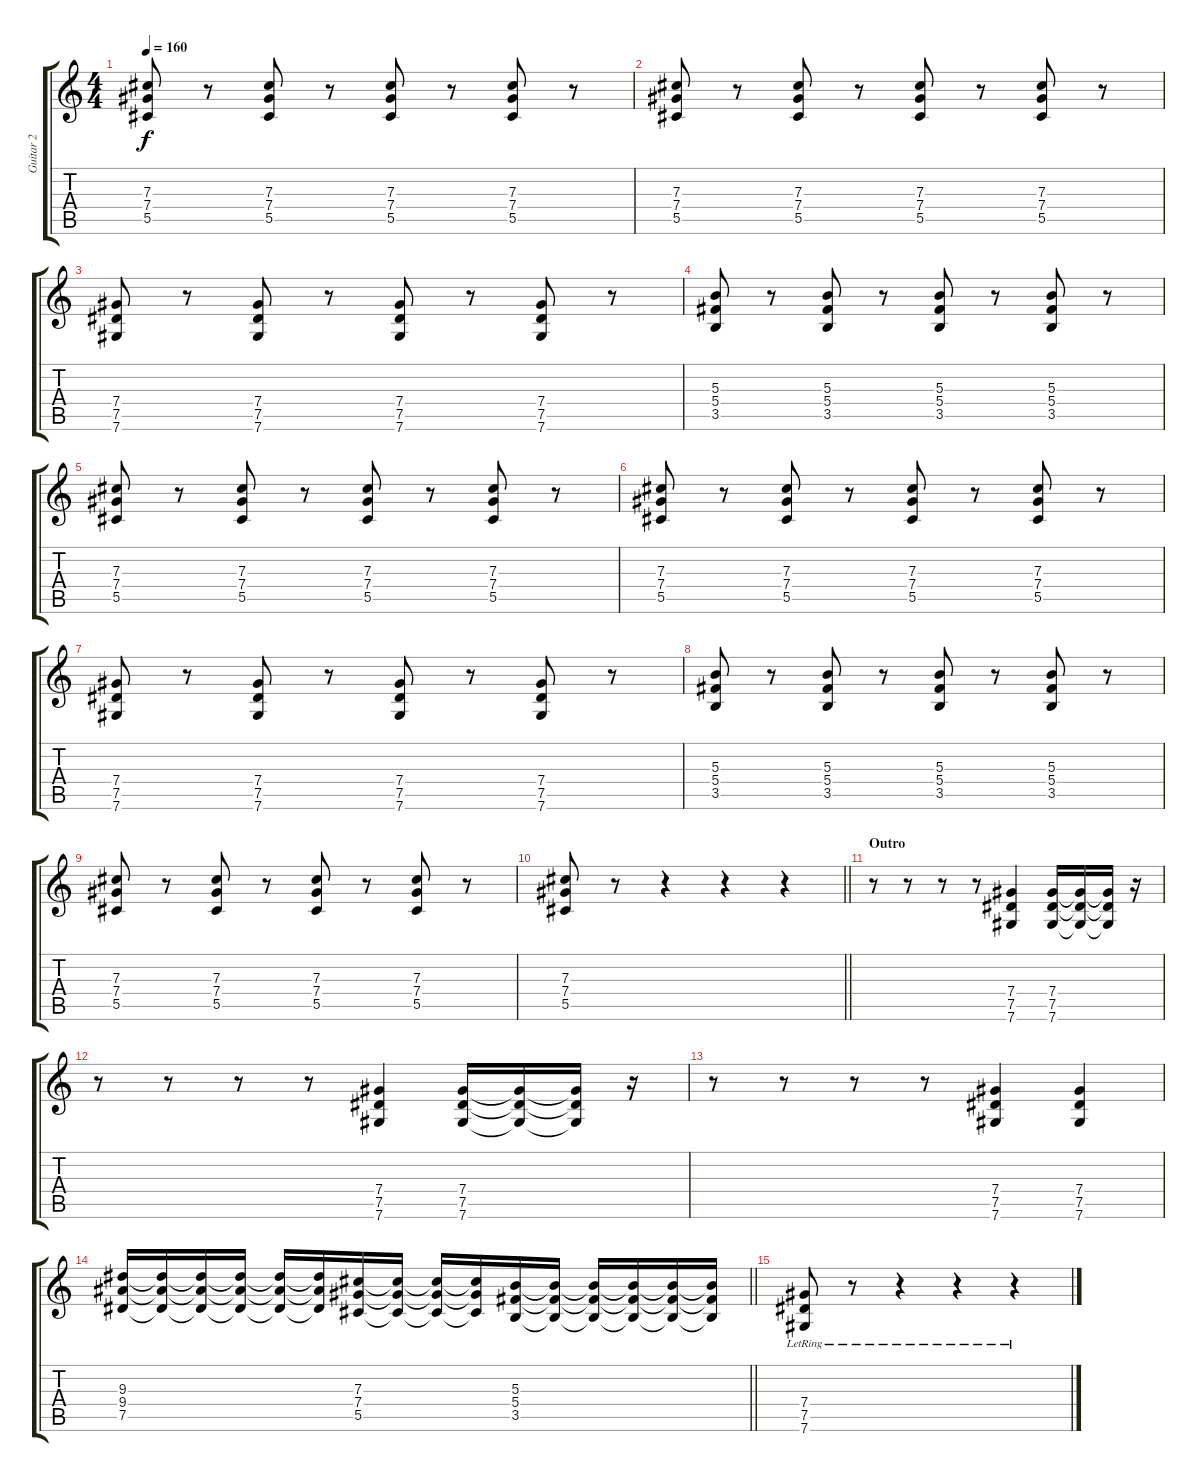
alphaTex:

\track ("Guitar 2" "Guitar 2") {instrument distortionguitar}
\staff {score tabs}
\tuning (Eb4 Bb3 Gb3 Db3 Ab2 Db2) {hide}
\ts (4 4)
\tempo 160
\clef g2
\ks c
(7.3 7.4 5.5).8{dy f} r.8 (7.3 7.4 5.5).8 r.8 (7.3 7.4 5.5).8 r.8 (7.3 7.4 5.5).8 r.8 |
(7.3 7.4 5.5).8 r.8 (7.3 7.4 5.5).8 r.8 (7.3 7.4 5.5).8 r.8 (7.3 7.4 5.5).8 r.8 |
(7.4 7.5 7.6).8 r.8 (7.4 7.5 7.6).8 r.8 (7.4 7.5 7.6).8 r.8 (7.4 7.5 7.6).8 r.8 |
(5.3 5.4 3.5).8 r.8 (5.3 5.4 3.5).8 r.8 (5.3 5.4 3.5).8 r.8 (5.3 5.4 3.5).8 r.8 |
(7.3 7.4 5.5).8 r.8 (7.3 7.4 5.5).8 r.8 (7.3 7.4 5.5).8 r.8 (7.3 7.4 5.5).8 r.8 |
(7.3 7.4 5.5).8 r.8 (7.3 7.4 5.5).8 r.8 (7.3 7.4 5.5).8 r.8 (7.3 7.4 5.5).8 r.8 |
(7.4 7.5 7.6).8 r.8 (7.4 7.5 7.6).8 r.8 (7.4 7.5 7.6).8 r.8 (7.4 7.5 7.6).8 r.8 |
(5.3 5.4 3.5).8 r.8 (5.3 5.4 3.5).8 r.8 (5.3 5.4 3.5).8 r.8 (5.3 5.4 3.5).8 r.8 |
(7.3 7.4 5.5).8 r.8 (7.3 7.4 5.5).8 r.8 (7.3 7.4 5.5).8 r.8 (7.3 7.4 5.5).8 r.8 |
\barLineRight lightlight
(7.3 7.4 5.5).8 r.8 r.4 r.4 r.4 |
\section ("" "Outro")
r.8 r.8 r.8 r.8 (7.4 7.5 7.6).4 (7.4 7.5 7.6).16 (7.4{t} 7.5{t} 7.6{t}).16 (7.4{t} 7.5{t} 7.6{t}).16 r.16 |
r.8 r.8 r.8 r.8 (7.4 7.5 7.6).4 (7.4 7.5 7.6).16 (7.4{t} 7.5{t} 7.6{t}).16 (7.4{t} 7.5{t} 7.6{t}).16 r.16 |
r.8 r.8 r.8 r.8 (7.4 7.5 7.6).4 (7.4 7.5 7.6).4 |
\barLineRight lightlight
(9.3 9.4 7.5).16 (9.3{t} 9.4{t} 7.5{t}).16 (9.3{t} 9.4{t} 7.5{t}).16 (9.3{t} 9.4{t} 7.5{t}).16 (9.3{t} 9.4{t} 7.5{t}).16 (9.3{t} 9.4{t} 7.5{t}).16 (7.3 7.4 5.5).16 (7.3{t} 7.4{t} 5.5{t}).16 (7.3{t} 7.4{t} 5.5{t}).16 (7.3{t} 7.4{t} 5.5{t}).16 (5.3 5.4 3.5).16 (5.3{t} 5.4{t} 3.5{t}).16 (5.3{t} 5.4{t} 3.5{t}).16 (5.3{t} 5.4{t} 3.5{t}).16 (5.3{t} 5.4{t} 3.5{t}).16 (5.3{t} 5.4{t} 3.5{t}).16 |
(7.4{lr} 7.5{lr} 7.6{lr}).8 r.8 r.4 r.4 r.4
